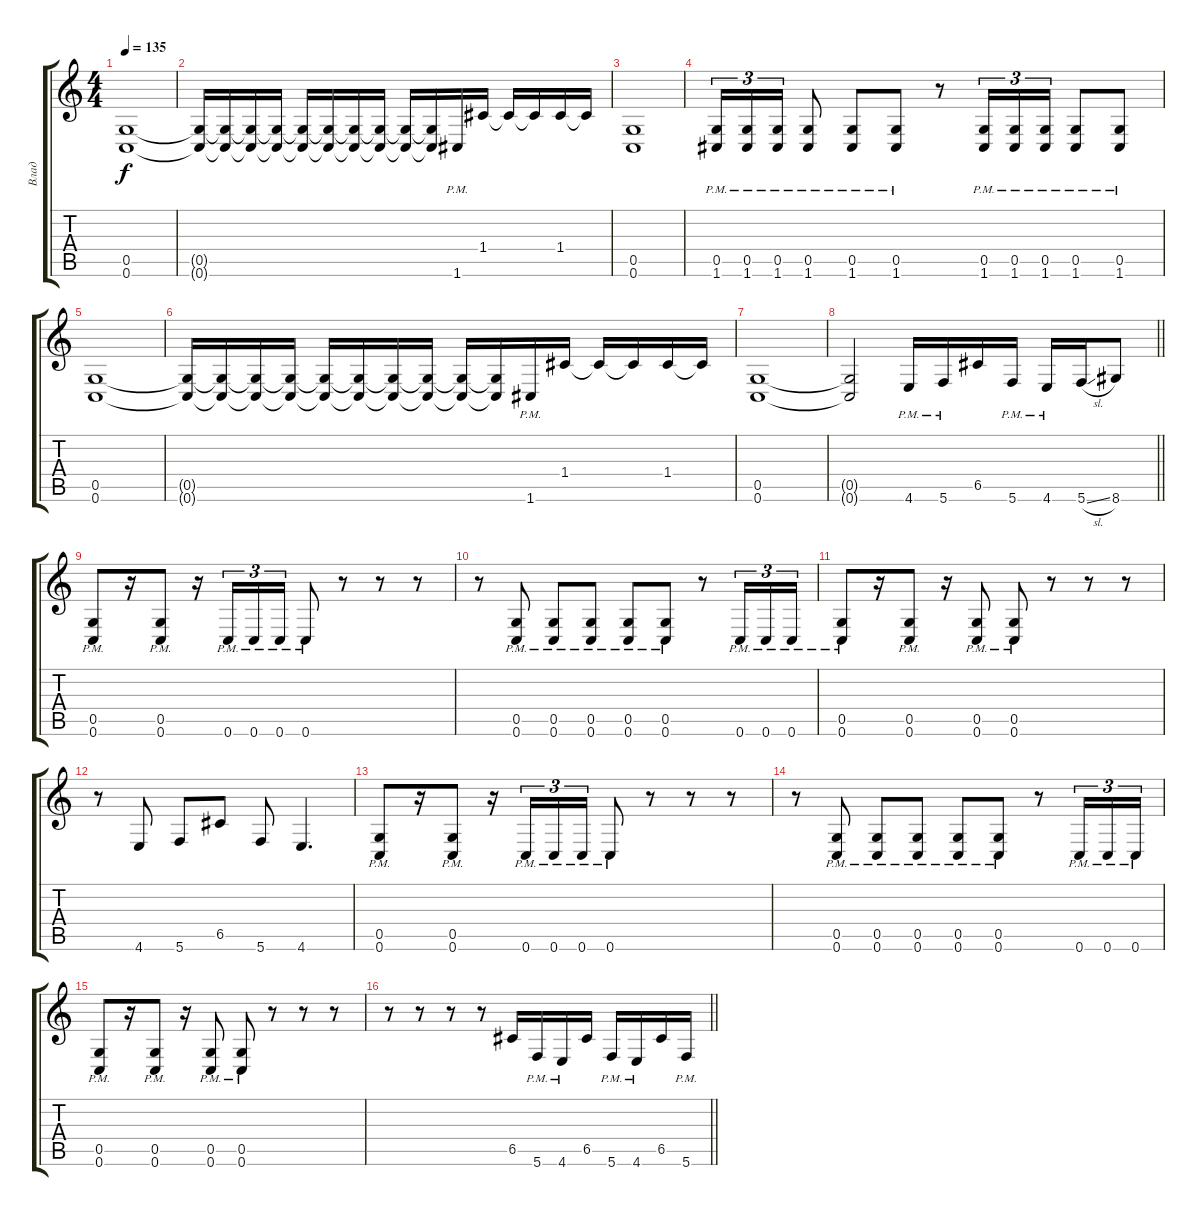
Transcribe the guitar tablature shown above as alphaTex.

\track ("Влад" "Влад") {instrument distortionguitar}
\staff {score tabs}
\tuning (D4 A3 F3 C3 G2 C2) {hide}
\ts (4 4)
\tempo 135
\clef g2
\ks c
(0.5 0.6).1{dy f} |
(0.5{t} 0.6{t}).16 (0.5{t} 0.6{t}).16 (0.5{t} 0.6{t}).16 (0.5{t} 0.6{t}).16 (0.5{t} 0.6{t}).16 (0.5{t} 0.6{t}).16 (0.5{t} 0.6{t}).16 (0.5{t} 0.6{t}).16 (0.5{t} 0.6{t}).16 (0.5{t} 0.6{t}).16 1.6{pm}.16 1.4.16 1.4{t}.16 1.4{t}.16 1.4.16 1.4{t}.16 |
(0.5 0.6).1 |
(0.5{pm} 1.6{pm}).16{tu (3 2)} (0.5{pm} 1.6{pm}).16{tu (3 2)} (0.5{pm} 1.6{pm}).16{tu (3 2)} (0.5{pm} 1.6{pm}).8 (0.5{pm} 1.6{pm}).8 (0.5{pm} 1.6{pm}).8 r.8 (0.5{pm} 1.6{pm}).16{tu (3 2)} (0.5{pm} 1.6{pm}).16{tu (3 2)} (0.5{pm} 1.6{pm}).16{tu (3 2)} (0.5{pm} 1.6{pm}).8 (0.5{pm} 1.6{pm}).8 |
(0.5 0.6).1 |
(0.5{t} 0.6{t}).16 (0.5{t} 0.6{t}).16 (0.5{t} 0.6{t}).16 (0.5{t} 0.6{t}).16 (0.5{t} 0.6{t}).16 (0.5{t} 0.6{t}).16 (0.5{t} 0.6{t}).16 (0.5{t} 0.6{t}).16 (0.5{t} 0.6{t}).16 (0.5{t} 0.6{t}).16 1.6{pm}.16 1.4.16 1.4{t}.16 1.4{t}.16 1.4.16 1.4{t}.16 |
(0.5 0.6).1 |
\barLineRight lightlight
(0.5{t} 0.6{t}).2 4.6{pm}.16 5.6{pm}.16 6.5.16 5.6{pm}.16 4.6{pm}.16 5.6{sl}.16 8.6.8 |
(0.5{pm} 0.6{pm}).8 r.16 (0.5{pm} 0.6{pm}).8 r.16 0.6{pm}.16{tu (3 2)} 0.6{pm}.16{tu (3 2)} 0.6{pm}.16{tu (3 2)} 0.6{pm}.8 r.8 r.8 r.8 |
r.8 (0.5{pm} 0.6{pm}).8 (0.5{pm} 0.6{pm}).8 (0.5{pm} 0.6{pm}).8 (0.5{pm} 0.6{pm}).8 (0.5{pm} 0.6{pm}).8 r.8 0.6{pm}.16{tu (3 2)} 0.6{pm}.16{tu (3 2)} 0.6{pm}.16{tu (3 2)} |
(0.5{pm} 0.6{pm}).8 r.16 (0.5{pm} 0.6{pm}).8 r.16 (0.5{pm} 0.6{pm}).8 (0.5{pm} 0.6{pm}).8 r.8 r.8 r.8 |
r.8 4.6.8 5.6.8 6.5.8 5.6.8 4.6.4{d} |
(0.5{pm} 0.6{pm}).8 r.16 (0.5{pm} 0.6{pm}).8 r.16 0.6{pm}.16{tu (3 2)} 0.6{pm}.16{tu (3 2)} 0.6{pm}.16{tu (3 2)} 0.6{pm}.8 r.8 r.8 r.8 |
r.8 (0.5{pm} 0.6{pm}).8 (0.5{pm} 0.6{pm}).8 (0.5{pm} 0.6{pm}).8 (0.5{pm} 0.6{pm}).8 (0.5{pm} 0.6{pm}).8 r.8 0.6{pm}.16{tu (3 2)} 0.6{pm}.16{tu (3 2)} 0.6{pm}.16{tu (3 2)} |
(0.5{pm} 0.6{pm}).8 r.16 (0.5{pm} 0.6{pm}).8 r.16 (0.5{pm} 0.6{pm}).8 (0.5{pm} 0.6{pm}).8 r.8 r.8 r.8 |
\barLineRight lightlight
r.8 r.8 r.8 r.8 6.5.16 5.6{pm}.16 4.6{pm}.16 6.5.16 5.6{pm}.16 4.6{pm}.16 6.5.16 5.6{pm}.16
